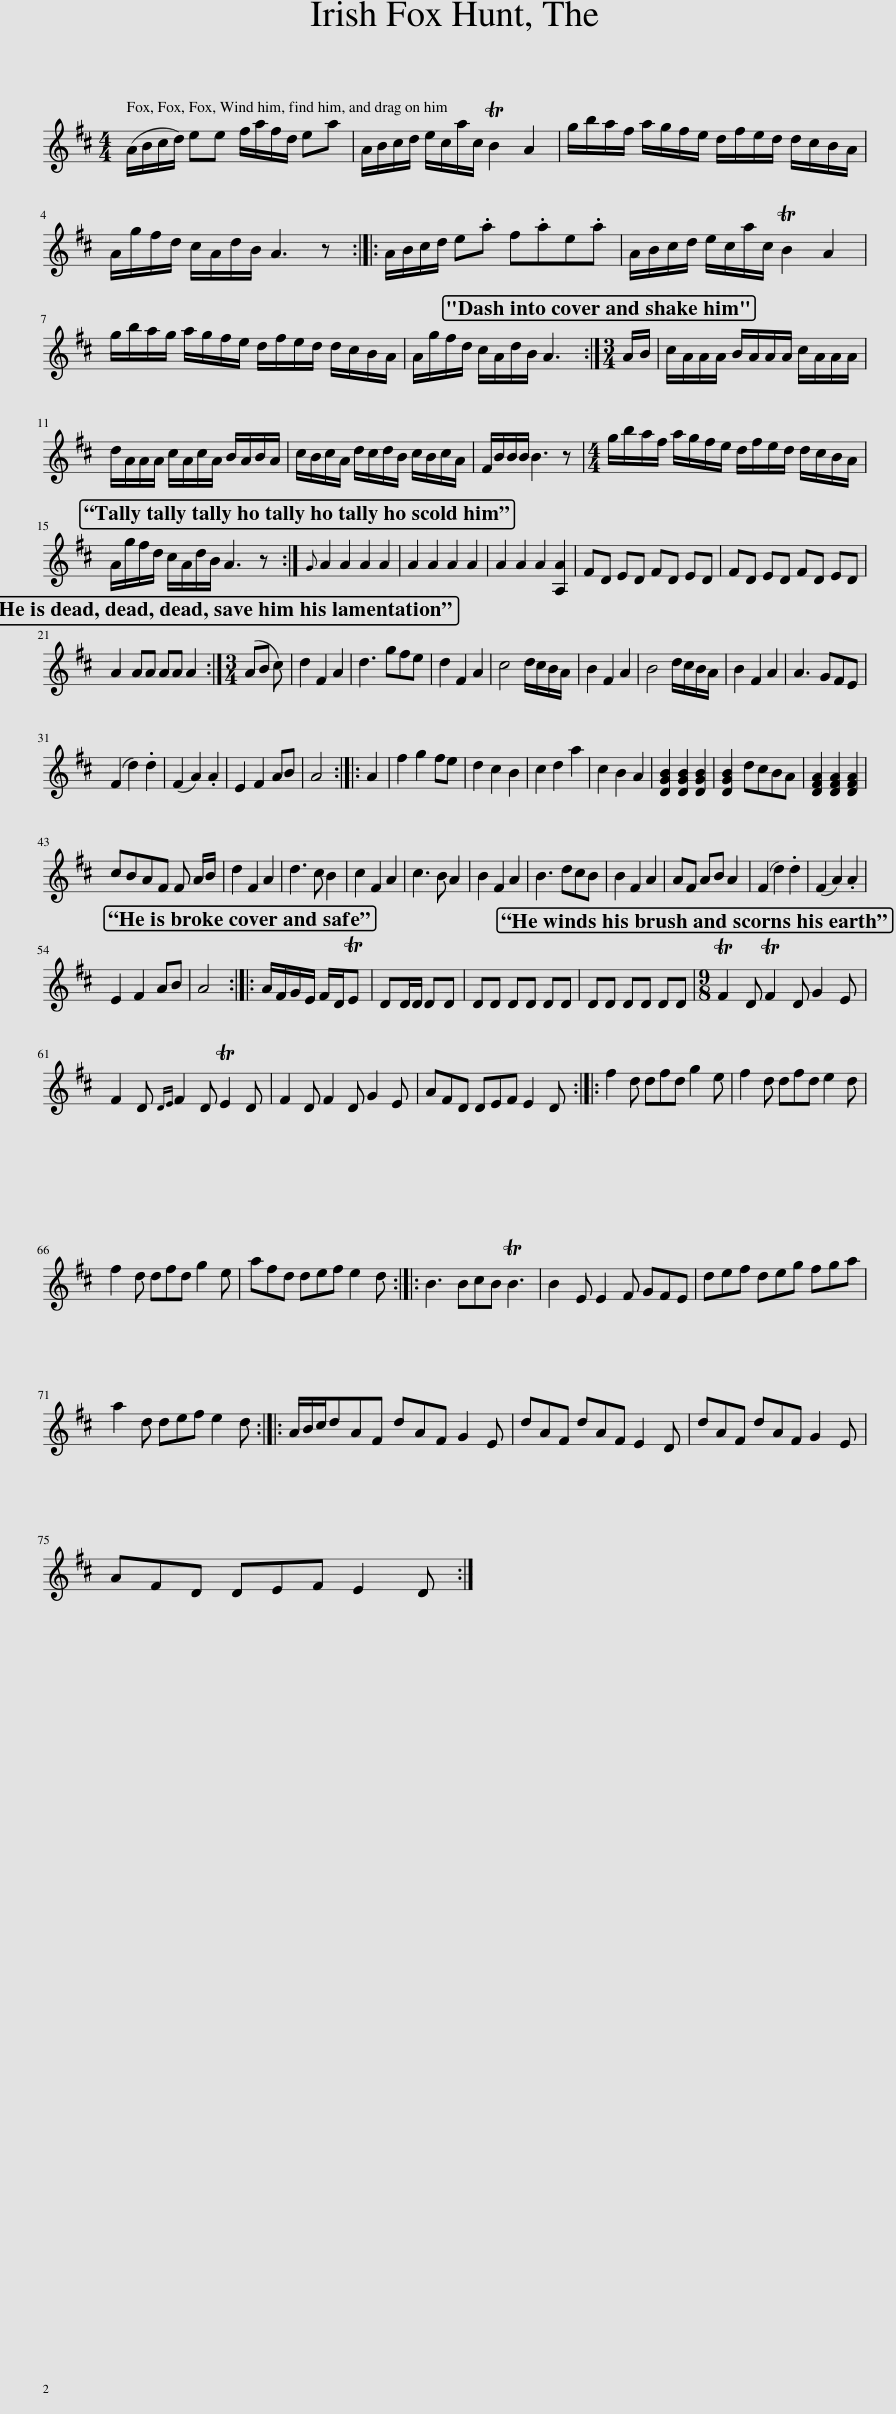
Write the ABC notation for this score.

X:1
L:1/8
M:4/4
I:linebreak $
K:D
V:1 treble
V:1
 (A/B/c/d/) ee f/a/f/d/ ea | A/B/c/d/ e/c/a/c/ TB2 A2 | g/b/a/f/ a/g/f/e/ d/f/e/d/ d/c/B/A/ |$ A/g/f/d/ c/A/d/B/ A3 z :: A/B/c/d/ e.a f.ae.a | %5
 A/B/c/d/ e/c/a/c/ TB2 A2 |$ g/b/a/g/ a/g/f/e/ d/f/e/d/ d/c/B/A/ | A/g/f/d/ c/A/d/B/ A3 :|[M:3/4] A/B/ | c/A/A/A/ B/A/A/A/ c/A/A/A/ |$ %10
 d/A/A/A/ c/A/c/A/ B/A/B/A/ | c/B/c/A/ d/c/d/B/ c/B/c/A/ | F/B/B/B/ B3 z |[M:4/4] g/b/a/f/ a/g/f/e/ d/f/e/d/ d/c/B/A/ |$ A/g/f/d/ c/A/d/B/ A3 z :| %15
{G} A2 A2 A2 A2 | A2 A2 A2 A2 | A2 A2 A2 [A,A]2 | FD ED FD ED | FD ED FD ED |$ %20
 A2 AA AA A2 :|[M:3/4] (AB c) | d2 F2 A2 | d3 gfe | d2 F2 A2 | %25
 c4 d/c/B/A/ | B2 F2 A2 | B4 d/c/B/A/ | B2 F2 A2 | A3 GFE |$ %30
 (F2 d2) .d2 | (F2 A2) .A2 | E2 F2 AB | A4 :: A2 | %35
 f2 g2 fe | d2 c2 B2 | c2 d2 a2 | c2 B2 A2 | [DGB]2 [DGB]2 [DGB]2 | %40
 [DGB]2 dcBA | [DFA]2 [DFA]2 [DFA]2 |$ cBAF F A/B/ | d2 F2 A2 | d3 c B2 | %45
 c2 F2 A2 | c3 B A2 | B2 F2 A2 | B3 dcB | B2 F2 A2 | %50
 AF AB A2 | (F2 d2) .d2 | (F2 A2) .A2 |$ E2 F2 AB | A4 :: %55
 A/F/G/E/ F/D/TE | DD/D/ DD | DD DD DD | DD DD DD |[M:9/8] TF2 D TF2 D G2 E |$ %60
 F2 D{DE} F2 D TE2 D | F2 D F2 D G2 E | AFD DEF E2 D :: f2 d dfd g2 e | f2 d dfd e2 d |$ %65
 f2 d dfd g2 e | afd def e2 d :: B3 BcB TB3 | B2 E E2 F GFE | def deg fga |$ %70
 a2 d def e2 d :: A/B/c/dAF dAF G2 E | dAF dAF E2 D | dAF dAF G2 E |$ AFD DEF E2 D :| %75
